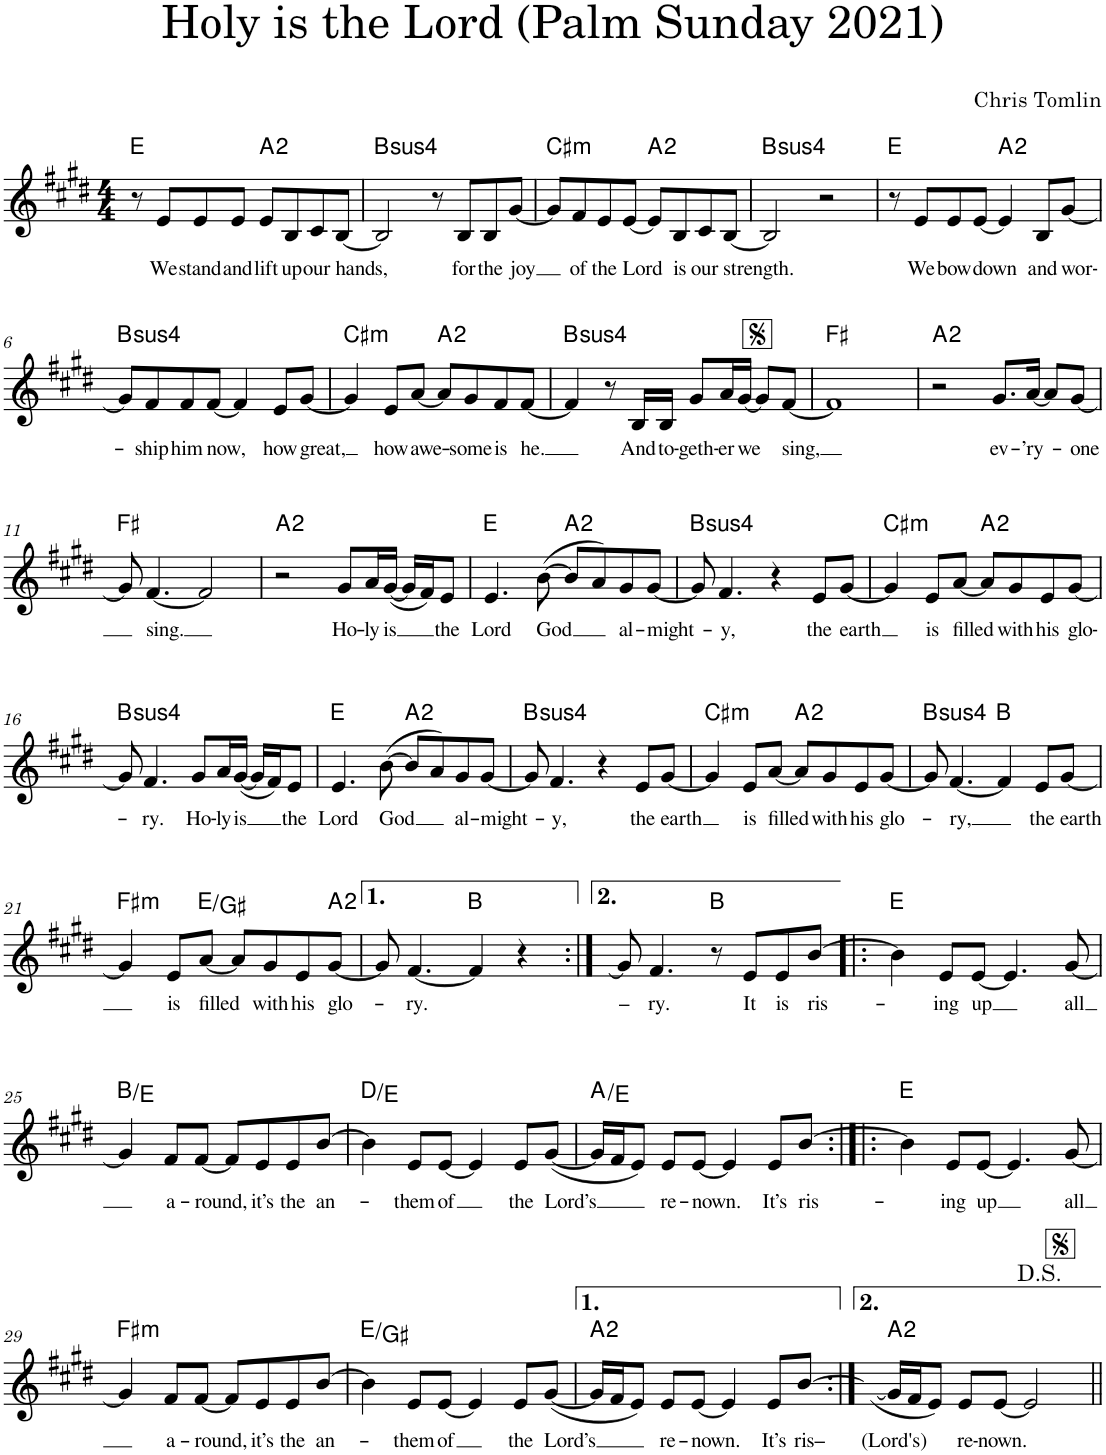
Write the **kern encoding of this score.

**kern	**text	**harte
*part1	*part1	*part1
*staff1	*staff1	*
*I"Piano	*	*
*I'Pno.	*	*
*clefG2	*	*
*k[f#c#g#d#]	*	*
*M4/4	*	*
=1	=1	=1
8r	.	E:maj
!	!LO:LY:b	!
8e/L	We	.
!	!LO:LY:b	!
8e/	stand	.
!	!LO:LY:b	!
8e/J	and	.
!	!LO:LY:b	!
8e/L	lift	A:maj(2)
!	!LO:LY:b	!
8B/	up	.
!	!LO:LY:b	!
8c#/	our	.
!	!LO:LY:b	!
[8B/J	hands,	.
=2	=2	=2
!	!	!LO:H:kt=4
2B/]	.	B:sus4
8r	.	.
!	!LO:LY:b	!
8B/L	for	.
!	!LO:LY:b	!
8B/	the	.
!	!LO:LY:b	!
[8g#/J	joy	.
=3	=3	=3
!	!	!LO:H:kt=m
8g#/L]	.	C#:min
!	!LO:LY:b	!
8f#/	of	.
!	!LO:LY:b	!
8e/	the	.
!	!LO:LY:b	!
[8e/J	Lord	.
8e/L]	.	A:maj(2)
!	!LO:LY:b	!
8B/	is	.
!	!LO:LY:b	!
8c#/	our	.
!	!LO:LY:b	!
[8B/J	strength.	.
=4	=4	=4
!	!	!LO:H:kt=4
2B/]	.	B:sus4
2r	.	.
=5	=5	=5
8r	.	E:maj
!	!LO:LY:b	!
8e/L	We	.
!	!LO:LY:b	!
8e/	bow	.
!	!LO:LY:b	!
[8e/J	down	.
4e/]	.	A:maj(2)
!	!LO:LY:b	!
8B/L	and	.
!	!LO:LY:b	!
[8g#/J	wor-	.
!!LO:LB:g=z
=6	=6	=6
!	!	!LO:H:kt=4
8g#/L]	.	B:sus4
!	!LO:LY:b	!
8f#/	-ship	.
!	!LO:LY:b	!
8f#/	him	.
!	!LO:LY:b	!
[8f#/J	now,	.
4f#/]	.	.
!	!LO:LY:b	!
8e/L	how	.
!	!LO:LY:b	!
[8g#/J	great,	.
=7	=7	=7
!	!	!LO:H:kt=m
4g#/]	.	C#:min
!	!LO:LY:b	!
8e/L	how	.
!	!LO:LY:b	!
[8a/J	awe-	.
8a/L]	.	A:maj(2)
!	!LO:LY:b	!
8g#/	-some	.
!	!LO:LY:b	!
8f#/	is	.
!	!LO:LY:b	!
[8f#/J	he.	.
=8	=8	=8
!	!	!LO:H:kt=4
4f#/]	.	B:sus4
8r	.	.
!	!LO:LY:b	!
16B/LL	And	.
!	!LO:LY:b	!
16B/JJ	to-	.
!	!LO:LY:b	!
8g#/L	-geth-	.
!	!LO:LY:b	!
16a/L	-er	.
!	!LO:LY:b	!
[16g#/JJ	we	.
8g#/L]	.	.
!	!LO:LY:b	!
[8f#/J	sing,	.
=9	=9	=9
1f#]	.	F#:maj
=10	=10	=10
2r	.	A:maj(2)
!	!LO:LY:b	!
8.g#/L	ev-	.
!	!LO:LY:b	!
[16a/Jk	-’ry-	.
8a/L]	.	.
!	!LO:LY:b	!
[8g#/J	-one	.
!!LO:LB:g=z
=11	=11	=11
8g#/]	.	F#:maj
!	!LO:LY:b	!
[4.f#/	sing.	.
2f#/]	.	.
=12	=12	=12
2r	.	A:maj(2)
!	!LO:LY:b	!
8g#/L	Ho-	.
!	!LO:LY:b	!
16a/L	-ly	.
!	!LO:LY:b	!
([16g#/JJ	is	.
16g#/LL]	.	.
16f#/J)	.	.
!	!LO:LY:b	!
8e/J	the	.
=13	=13	=13
!	!LO:LY:b	!
4.e/	Lord	E:maj
!	!LO:LY:b	!
([8b\	God	.
8b/L]	.	A:maj(2)
8a/)	.	.
!	!LO:LY:b	!
8g#/	al-	.
!	!LO:LY:b	!
[8g#/J	-might-	.
=14	=14	=14
!	!	!LO:H:kt=4
8g#/]	.	B:sus4
!	!LO:LY:b	!
4.f#/	-y,	.
4r	.	.
!	!LO:LY:b	!
8e/L	the	.
!	!LO:LY:b	!
[8g#/J	earth	.
=15	=15	=15
!	!	!LO:H:kt=m
4g#/]	.	C#:min
!	!LO:LY:b	!
8e/L	is	.
!	!LO:LY:b	!
[8a/J	filled	.
8a/L]	.	A:maj(2)
!	!LO:LY:b	!
8g#/	with	.
!	!LO:LY:b	!
8e/	his	.
!	!LO:LY:b	!
[8g#/J	glo-	.
!!LO:LB:g=z
=16	=16	=16
!	!	!LO:H:kt=4
8g#/]	.	B:sus4
!	!LO:LY:b	!
4.f#/	-ry.	.
!	!LO:LY:b	!
8g#/L	Ho-	.
!	!LO:LY:b	!
16a/L	-ly	.
!	!LO:LY:b	!
([16g#/JJ	is	.
16g#/LL]	.	.
16f#/J)	.	.
!	!LO:LY:b	!
8e/J	the	.
=17	=17	=17
!	!LO:LY:b	!
4.e/	Lord	E:maj
!	!LO:LY:b	!
([8b\	God	.
8b/L]	.	A:maj(2)
8a/)	.	.
!	!LO:LY:b	!
8g#/	al-	.
!	!LO:LY:b	!
[8g#/J	-might-	.
=18	=18	=18
!	!	!LO:H:kt=4
8g#/]	.	B:sus4
!	!LO:LY:b	!
4.f#/	-y,	.
4r	.	.
!	!LO:LY:b	!
8e/L	the	.
!	!LO:LY:b	!
[8g#/J	earth	.
=19	=19	=19
!	!	!LO:H:kt=m
4g#/]	.	C#:min
!	!LO:LY:b	!
8e/L	is	.
!	!LO:LY:b	!
[8a/J	filled	.
8a/L]	.	A:maj(2)
!	!LO:LY:b	!
8g#/	with	.
!	!LO:LY:b	!
8e/	his	.
!	!LO:LY:b	!
[8g#/J	glo-	.
=20	=20	=20
!	!	!LO:H:kt=4
8g#/]	.	B:sus4
!	!LO:LY:b	!
[4.f#/	-ry,	.
4f#/]	.	B:maj
!	!LO:LY:b	!
8e/L	the	.
!	!LO:LY:b	!
[8g#/J	earth	.
!!LO:LB:g=z
=21	=21	=21
!	!	!LO:H:kt=m
4g#/]	.	F#:min
!	!LO:LY:b	!
8e/L	is	.
!	!LO:LY:b	!
[8a/J	filled	E:maj/3
8a/L]	.	.
!	!LO:LY:b	!
8g#/	with	.
!	!LO:LY:b	!
8e/	his	.
!	!LO:LY:b	!
[8g#/J	glo-	A:maj(2)
=22	=22	=22
8g#/]	.	.
!	!LO:LY:b	!
[4.f#/	-ry.	.
4f#/]	.	B:maj
4r	.	.
=23:|!	=23:|!	=23:|!
[qg#	.	.
!	!LO:LY:b	!
8g#/]	–	.
!	!LO:LY:b	!
4.f#/	-ry.	.
8r	.	B:maj
!	!LO:LY:b	!
8e/L	It	.
!	!LO:LY:b	!
8e/	is	.
!	!LO:LY:b	!
[8b/J	ris-	.
=24!|:	=24!|:	=24!|:
4b\]	.	E:maj
!	!LO:LY:b	!
8e/L	-ing	.
!	!LO:LY:b	!
[8e/J	up	.
4.e/]	.	.
!	!LO:LY:b	!
[8g#/	all	.
!!LO:LB:g=z
=25	=25	=25
4g#/]	.	B:maj/4
!	!LO:LY:b	!
8f#/L	a-	.
!	!LO:LY:b	!
[8f#/J	-round,	.
8f#/L]	.	.
!	!LO:LY:b	!
8e/	it’s	.
!	!LO:LY:b	!
8e/	the	.
!	!LO:LY:b	!
[8b/J	an-	.
=26	=26	=26
4b\]	.	D:maj/2
!	!LO:LY:b	!
8e/L	-them	.
!	!LO:LY:b	!
[8e/J	of	.
4e/]	.	.
!	!LO:LY:b	!
8e/L	the	.
!	!LO:LY:b	!
([8g#/J	Lord’s	.
=27	=27	=27
16g#/LL]	.	A:maj/5
16f#/J	.	.
8e/J)	.	.
!	!LO:LY:b	!
8e/L	re-	.
!	!LO:LY:b	!
[8e/J	-nown.	.
4e/]	.	.
!	!LO:LY:b	!
8e/L	It’s	.
!	!LO:LY:b	!
[8b/J	ris-	.
=28:|!|:	=28:|!|:	=28:|!|:
4b\]	.	E:maj
!	!LO:LY:b	!
8e/L	-ing	.
!	!LO:LY:b	!
[8e/J	up	.
4.e/]	.	.
!	!LO:LY:b	!
[8g#/	all	.
!!LO:LB:g=z
=29	=29	=29
!	!	!LO:H:kt=m
4g#/]	.	F#:min
!	!LO:LY:b	!
8f#/L	a-	.
!	!LO:LY:b	!
[8f#/J	-round,	.
8f#/L]	.	.
!	!LO:LY:b	!
8e/	it’s	.
!	!LO:LY:b	!
8e/	the	.
!	!LO:LY:b	!
[8b/J	an-	.
=30	=30	=30
4b\]	.	E:maj/3
!	!LO:LY:b	!
8e/L	-them	.
!	!LO:LY:b	!
[8e/J	of	.
4e/]	.	.
!	!LO:LY:b	!
8e/L	the	.
!	!LO:LY:b	!
([8g#/J	Lord’s	.
=31	=31	=31
16g#/LL]	.	A:maj(2)
16f#/J	.	.
8e/J)	.	.
!	!LO:LY:b	!
8e/L	re-	.
!	!LO:LY:b	!
[8e/J	-nown.	.
4e/]	.	.
!	!LO:LY:b	!
8e/L	It’s	.
!	!LO:LY:b	!
[>8b/J	ris–	.
=32:|!	=32:|!	=32:|!
([8qg# 8qb]	.	.
!	!LO:LY:b	!
16g#/LL]	(Lord's)	A:maj(2)
16f#/J	.	.
8e/J)	.	.
!	!LO:LY:b	!
8e/L	re-	.
!	!LO:LY:b	!
[8e/J	-nown.	.
2e/]	.	.
=||	=||	=||
*-	*-	*-
